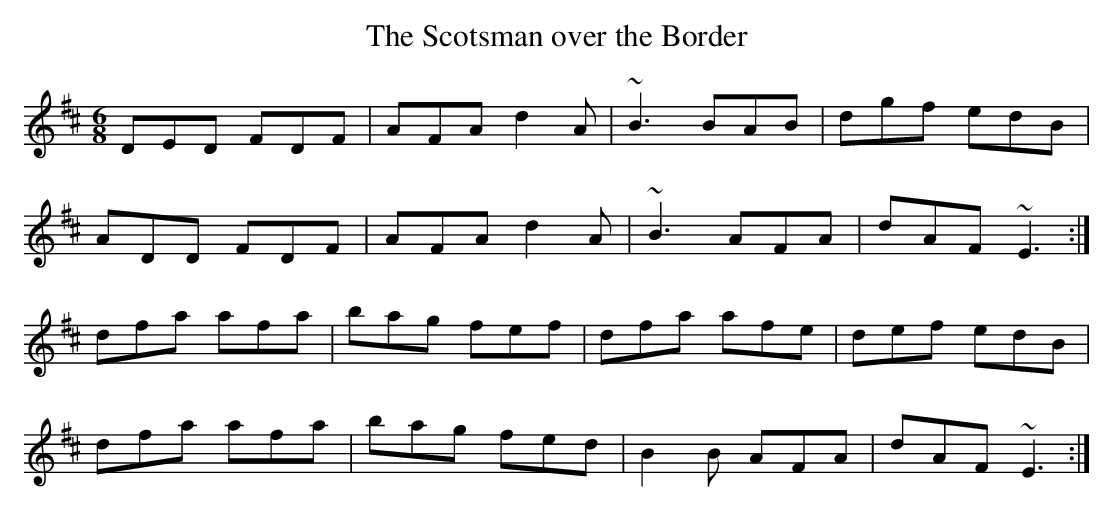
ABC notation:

X:1
T:Scotsman over the Border, The
M:6/8
K:D
DED FDF|AFA d2A|~B3 BAB|dgf edB|
ADD FDF|AFA d2A|~B3 AFA|dAF ~E3:|
dfa afa|bag fef|dfa afe|def edB|
dfa afa|bag fed|B2B AFA|dAF ~E3:|
